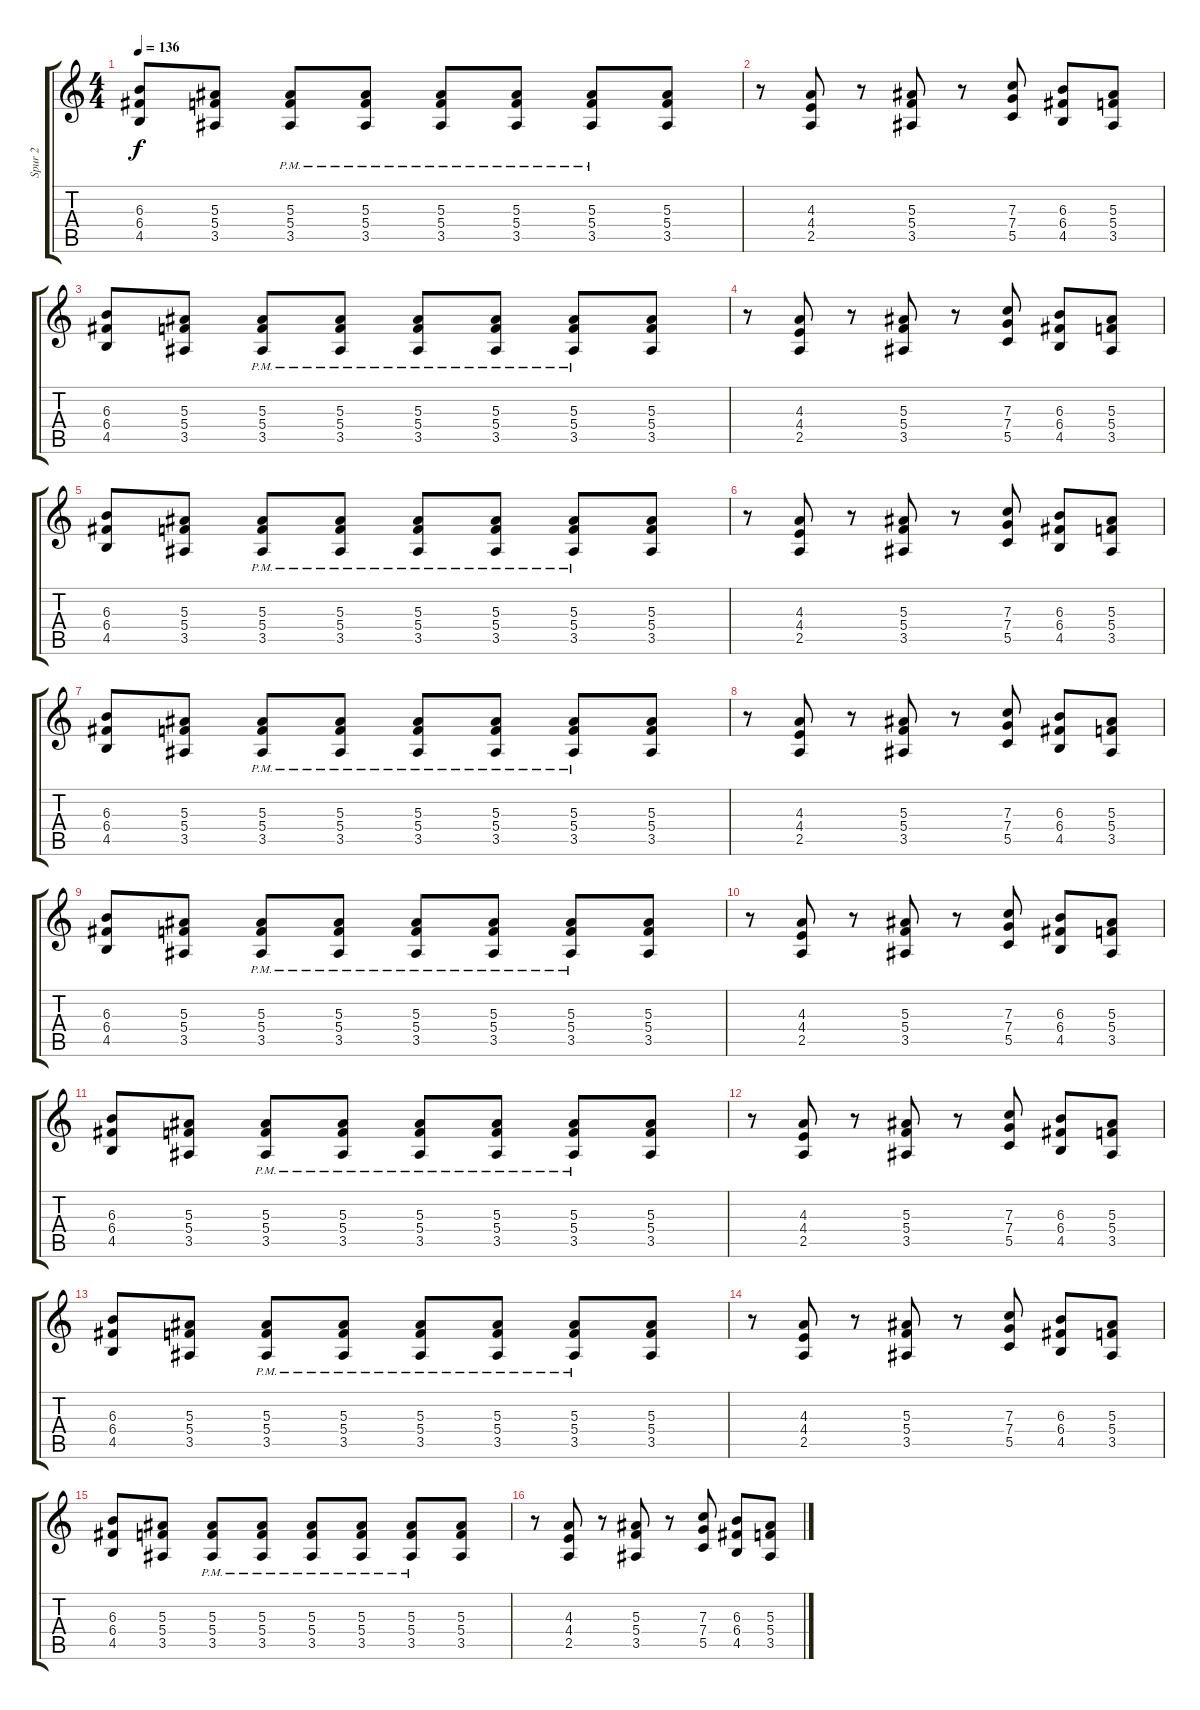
\track ("Spur 2" "Spur 2") {instrument distortionguitar}
\staff {score tabs}
\tuning (D4 A3 F3 C3 G2 D2) {hide}
\ts (4 4)
\tempo 136
\clef g2
\ks c
(6.3 6.4 4.5).8{dy f} (5.3 5.4 3.5).8 (5.3{pm} 5.4{pm} 3.5{pm}).8 (5.3{pm} 5.4{pm} 3.5{pm}).8 (5.3{pm} 5.4{pm} 3.5{pm}).8 (5.3{pm} 5.4{pm} 3.5{pm}).8 (5.3{pm} 5.4{pm} 3.5{pm}).8 (5.3 5.4 3.5).8 |
r.8 (4.3 4.4 2.5).8 r.8 (5.3 5.4 3.5).8 r.8 (7.3 7.4 5.5).8 (6.3 6.4 4.5).8 (5.3 5.4 3.5).8 |
(6.3 6.4 4.5).8 (5.3 5.4 3.5).8 (5.3{pm} 5.4{pm} 3.5{pm}).8 (5.3{pm} 5.4{pm} 3.5{pm}).8 (5.3{pm} 5.4{pm} 3.5{pm}).8 (5.3{pm} 5.4{pm} 3.5{pm}).8 (5.3{pm} 5.4{pm} 3.5{pm}).8 (5.3 5.4 3.5).8 |
r.8 (4.3 4.4 2.5).8 r.8 (5.3 5.4 3.5).8 r.8 (7.3 7.4 5.5).8 (6.3 6.4 4.5).8 (5.3 5.4 3.5).8 |
(6.3 6.4 4.5).8 (5.3 5.4 3.5).8 (5.3{pm} 5.4{pm} 3.5{pm}).8 (5.3{pm} 5.4{pm} 3.5{pm}).8 (5.3{pm} 5.4{pm} 3.5{pm}).8 (5.3{pm} 5.4{pm} 3.5{pm}).8 (5.3{pm} 5.4{pm} 3.5{pm}).8 (5.3 5.4 3.5).8 |
r.8 (4.3 4.4 2.5).8 r.8 (5.3 5.4 3.5).8 r.8 (7.3 7.4 5.5).8 (6.3 6.4 4.5).8 (5.3 5.4 3.5).8 |
(6.3 6.4 4.5).8 (5.3 5.4 3.5).8 (5.3{pm} 5.4{pm} 3.5{pm}).8 (5.3{pm} 5.4{pm} 3.5{pm}).8 (5.3{pm} 5.4{pm} 3.5{pm}).8 (5.3{pm} 5.4{pm} 3.5{pm}).8 (5.3{pm} 5.4{pm} 3.5{pm}).8 (5.3 5.4 3.5).8 |
r.8 (4.3 4.4 2.5).8 r.8 (5.3 5.4 3.5).8 r.8 (7.3 7.4 5.5).8 (6.3 6.4 4.5).8 (5.3 5.4 3.5).8 |
(6.3 6.4 4.5).8 (5.3 5.4 3.5).8 (5.3{pm} 5.4{pm} 3.5{pm}).8 (5.3{pm} 5.4{pm} 3.5{pm}).8 (5.3{pm} 5.4{pm} 3.5{pm}).8 (5.3{pm} 5.4{pm} 3.5{pm}).8 (5.3{pm} 5.4{pm} 3.5{pm}).8 (5.3 5.4 3.5).8 |
r.8 (4.3 4.4 2.5).8 r.8 (5.3 5.4 3.5).8 r.8 (7.3 7.4 5.5).8 (6.3 6.4 4.5).8 (5.3 5.4 3.5).8 |
(6.3 6.4 4.5).8 (5.3 5.4 3.5).8 (5.3{pm} 5.4{pm} 3.5{pm}).8 (5.3{pm} 5.4{pm} 3.5{pm}).8 (5.3{pm} 5.4{pm} 3.5{pm}).8 (5.3{pm} 5.4{pm} 3.5{pm}).8 (5.3{pm} 5.4{pm} 3.5{pm}).8 (5.3 5.4 3.5).8 |
r.8 (4.3 4.4 2.5).8 r.8 (5.3 5.4 3.5).8 r.8 (7.3 7.4 5.5).8 (6.3 6.4 4.5).8 (5.3 5.4 3.5).8 |
(6.3 6.4 4.5).8 (5.3 5.4 3.5).8 (5.3{pm} 5.4{pm} 3.5{pm}).8 (5.3{pm} 5.4{pm} 3.5{pm}).8 (5.3{pm} 5.4{pm} 3.5{pm}).8 (5.3{pm} 5.4{pm} 3.5{pm}).8 (5.3{pm} 5.4{pm} 3.5{pm}).8 (5.3 5.4 3.5).8 |
r.8 (4.3 4.4 2.5).8 r.8 (5.3 5.4 3.5).8 r.8 (7.3 7.4 5.5).8 (6.3 6.4 4.5).8 (5.3 5.4 3.5).8 |
(6.3 6.4 4.5).8 (5.3 5.4 3.5).8 (5.3{pm} 5.4{pm} 3.5{pm}).8 (5.3{pm} 5.4{pm} 3.5{pm}).8 (5.3{pm} 5.4{pm} 3.5{pm}).8 (5.3{pm} 5.4{pm} 3.5{pm}).8 (5.3{pm} 5.4{pm} 3.5{pm}).8 (5.3 5.4 3.5).8 |
r.8 (4.3 4.4 2.5).8 r.8 (5.3 5.4 3.5).8 r.8 (7.3 7.4 5.5).8 (6.3 6.4 4.5).8 (5.3 5.4 3.5).8
